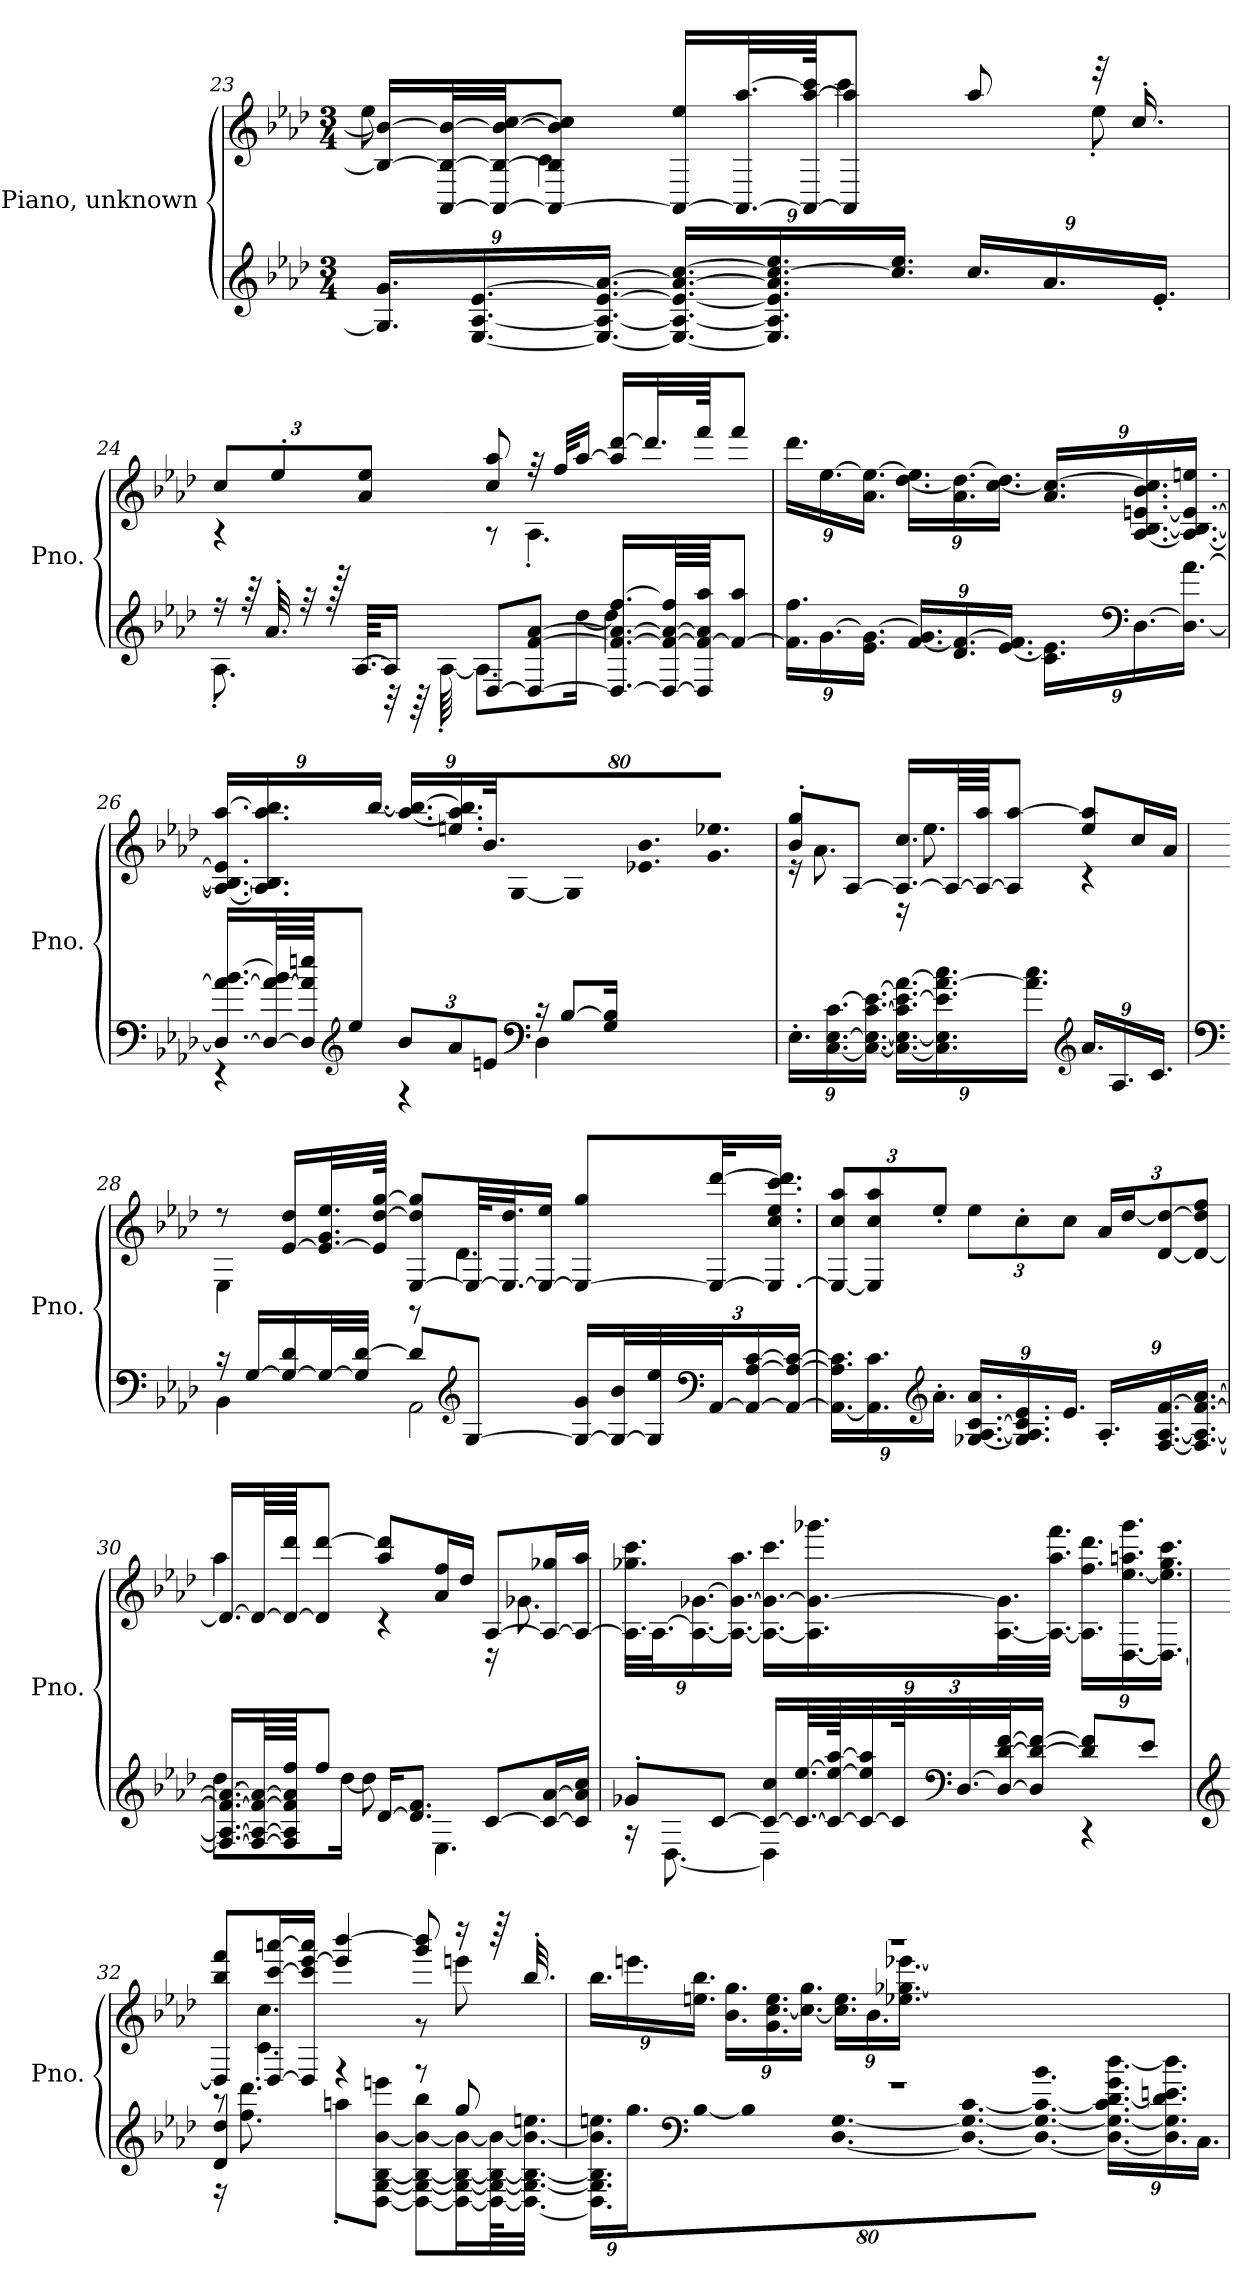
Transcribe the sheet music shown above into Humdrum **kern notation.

**kern	**kern
*part1	*part1
*staff2	*staff1
*I"Piano, unknown	*
*I'Pno.	*
!!LO:LB:g=z
*clefG2	*clefG2
*k[b-e-a-d-]	*k[b-e-a-d-]
*M3/4	*M3/4
*Xbrackettup	*
=23	=23
*	*^
18.G/] 18.g/LL	16B-/_ 16b-/_LL	8ee-\
.	[32AA-/ 32B-/_ 32b-/_L	.
[18.E-/ [18.A-/ [18.e-/	.	.
.	32AA-/_ 32B-/_ 32b-/_ [32cc/JJ	.
.	8AA-/_ 8B-/] 8b-/] 8cc/]J	4c\
18.E-/_ 18.A-/_ 18.e-/_ [18.a-/JJ	.	.
18.E-/_ 18.A-/_ 18.e-/_ 18.a-/_ [18.cc/LL	16AA-/_ 16ee-/LL	.
.	32.AA-/_ [32.aa-/L	.
18.E-/] 18.A-/] 18.e-/] 18.a-/] 18.cc/_ 18.ee-/	.	.
.	64AA-/_ 64aa-/_ 64ccc/JJK	.
.	8AA-/] 8aa-/]J	4ccc\
18.cc/] 18.ee-/JJ	.	.
18.cc/LL	8aa-/	.
18.a-/	.	.
.	32r	8ee-'\
.	16.cc'/	.
18.e-'/JJ	.	.
!!LO:PB:g=z	!!
=24	=24	=24
*^	*	*
*	*	*Xbrackettup	*
16r	8.A-'\	12cc/L	4r
64r	.	.	.
32.a-'/	.	.	.
.	.	12ee-'/	.
32r	.	.	.
128r	.	.	.
[64.A-/KKLL	.	.	.
.	.	12a-/ 12ee-/J	.
16A-/JJ]	32r	.	.
.	64r	.	.
.	[64A-'\	.	.
[8D-/L	8.A-\L]	8cc/ 8aa-/	8r
8D-/_ [8f/ [8a-/J	.	32r	4.A-'\
.	.	32ff/KLL	.
.	[16dd-\Jk	[16aa-/JJ	.
16.D-/_ 16.f/_ 16.a-/_ [16.ff/LL	4dd-\]	16aa-/] [16ddd-/LL	.
.	.	32.ddd-/L]	.
64D-/_ 64f/_ 64a-/_ 64ff/]LL	.	.	.
64D-/] 64f/_ 64a-/] 64aa-/JJJ	.	64fff/JJK	.
8f/_ 8aa-/J	.	8fff/J	.
*v	*v	*	*
*	*v	*v
!!LO:LB:g=z
=25	=25
18.f\] 18.ff\LL	18.ddd-\LL
[18.g\	[18.ee-\
18.e-\ 18.g\_JJ	18.a-\ 18.ee-\_JJ
[18.f/ 18.g/]LL	[18.dd-\ 18.ee-\]LL
18.d-/ 18.f/_	18.a-\ 18.dd-\_
[18.e-/ 18.f/]JJ	[18.cc\ 18.dd-\]JJ
18.c\ 18.e-\]LL	18.a-/ 18.cc/_LL
*clefF4	*
[18.D-\	[18.A-/ [18.B-/ [18.en/ 18.b-/ 18.cc/]
18.D-\_ [18.a-\JJ	18.A-/_ 18.B-/_ 18.e/_ 18.een/JJ
!!LO:LB:g=z
=26	=26
*^	*
16.D-/_ 16.a-/_ [16.b-/LL	4r	18.A-/_ 18.B-/_ 18.e/] [18.aa-/LL
.	.	18.A-/] 18.B-/] 18.aa-/] 18.bb-/
64D-/_ 64a-/_ 64b-/]LL	.	.
64D-/] 64a-/] 64een/JJJ	.	.
*clefG2	*	*
8ee/J	.	.
.	.	[18.bb-/JJ
12b-/L	4r	[18.aa-/ 18.bb-/_LL
12a-/	.	18.een/ 18.aa-/] 18.bb-/]
12en/J	.	36.b-/JK
!	!	!LO:N:vis=8
.	.	[640%71G/
*clefF4	*	*
16r	4D-\	.
[8B-/L	.	.
!	!	!LO:N:vis=64
.	.	640%9G/KKL]
.	.	18.e-X/ 18.b-/
.	.	18.g/ 18.ee-X/JJ
16G/ 16B-/]Jk	.	.
*v	*v	*
!!LO:LB:g=z
=27	=27
*	*^
18.E-'\LL	8b-/' 8gg/'L	16r
.	.	8.a-\
[18.C\ [18.E-\ [18.c\	.	.
.	[8A-/J	.
18.C\_ 18.E-\_ 18.c\_ [18.e-\JJ	.	.
18.C\_ 18.E-\_ 18.c\] 18.e-\_ [18.a-\LL	16.A-/_ 16.cc/LL	16r
.	.	8.ee-\
18.C\] 18.E-\] 18.e-\] 18.a-\_ 18.cc\	.	.
.	64A-/LL_	.
.	64A-/_ 64aa-/JJJ	.
.	8A-/] [8aa-/J	.
18.a-\] 18.cc\JJ	.	.
*clefG2	*	*
18.a-/LL	8ee-/ 8aa-/]L	4r
18.A-/	.	.
.	16cc/L	.
18.c/JJ	.	.
.	16a-/JJ	.
!!LO:LB:g=z	!!
=28	=28	=28
*clefF4	*	*
*^	*	*
16r	4BB-\	8r	4E-\
[16G/LL	.	.	.
16G/_ 16d-/	.	[16e-/ 16dd-/LL	.
32G/L_	.	32.e-/_ 32.g/ 32.ee-/L	.
32G/] [32d-/JJJ	.	.	.
.	.	64e-/] [64dd-/ [64gg/JJJk	.
8d-/L]	2AA-\	[8E-/ 8dd-/] 8gg/]L	8r
*clefG2	*	*	*
[8G/J	.	64E-/KLL_	4.d-\
.	.	32.E-/_ 32.dd-/J	.
.	.	16E-/_ 16ee-/JJ	.
16G/_ 16g/LL	.	8E-/_ 8gg/L	.
32G/_ 32b-/L	.	.	.
32G/] 32ee-/	.	.	.
*clefF4	*	*	*
[48AA-/J	.	32E-/_ [32ddd-/KL	.
24AA-/_ [24A-/ [24c/	.	.	.
.	.	16.E-/_ 16.cc/ 16.ee-/ 16.ccc/ 16.ddd-/]JJ	.
16AA-/_ 16A-/_ 16c/_JJ	.	.	.
*v	*v	*	*
*	*v	*v
!!LO:LB:g=z
=29	=29
18.AA-\_ 18.A-\] 18.c\]LL	12E-/_ 12cc/ 12aa-/L
18.AA-\] 18.c\	12E-/] 12cc/ 12aa-/
*clefG2	*
18.a-'\JJ	12ee-'/J
[18.G-X/ [18.A-/ [18.c/ 18.a-/LL	12ee-\L
18.G-/] 18.A-/] 18.c/] 18.e-/	12cc'\
18.e-/JJ	12cc\J
18.A-'/LL	24a-/LL
.	[24dd-/J
[18.F/ [18.A-/ [18.f/	[12d-/ 12dd-/_
18.F/_ 18.A-/_ 18.f/_ [18.a-/JJ	12d-/_ 12dd-/] 12ff/J
=30	=30
*^	*^
16.F/_ 16.A-/_ 16.f/_ 16.a-/_LL	8.dd-\L	16.d-/LL_	4aa-\
64F/_ 64A-/_ 64f/_ 64a-/_LL	.	64d-/LL_	.
64F/] 64A-/] 64f/] 64a-/] 64ff/JJJ	.	64d-/_ 64ddd-/JJJ	.
8ff/J	.	8d-/] [8ddd-/J	.
.	[16dd-\Jk	.	.
[16d-/KL	8dd-\]	8aa-/ 8ddd-/]L	4r
8.d-/] 8.f/J	.	.	.
.	4.E-\	16a-/ 16ff/L	.
.	.	16dd-/JJ	.
[8c/L	.	[8A-/L	16r
.	.	.	8.g-X\
16c/_ [16a-/L	.	16A-/_ 16gg-X/L	.
16c/] 16a-/] 16cc/JJ	.	16A-/_ 16aa-/JJ	.
*	*	*v	*v
!!LO:PB:g=z
=31	=31	=31
8g-X'/L	16r	36.A-\] 36.gg-X\ 36.ccc\LLL
.	.	[36.A-\J
.	[8.D-\	.
.	.	18.A-\_ [18.g-X\
[8c/J	.	.
.	.	18.A-\_ 18.g-\_ 18.aa-\JJ
16c/_ 16cc/LL	4D-\]	18.A-\_ 18.g-\_ 18.ccc\LL
64.c/_ [64.ee-/LL	.	.
.	.	18.A-\] 18.g-\_ 18.ggg-X\
128c/_ 128ee-/_ [128aa-/JK	.	.
32c/_ 32ee-/] 32aa-/]	.	.
96c/K]	.	.
*clefF4	*	*
[48.D-/	.	.
48D-/_ [48d-/ [48f/J	.	[36.A-\ 36.g-\]L
16D-/] 16d-/_ 16f/_JJ	.	.
.	.	36.A-\_ 36.aa-\ 36.fff\JJJ
8d-/] 8f/]L	4r	18.A-\] 18.ff\ 18.ddd-\LL
.	.	[18.D-\ [18.ee-\ 18.aan\ 18.ggg-\
8e-/J	.	.
.	.	18.D-\_ 18.ee-\] 18.gg-\ 18.ccc\JJ
!!LO:LB:g=z
=32	=32	=32
*clefG2	*	*
*	*	*^
4d-/ 4dd-/	16r	8D-/] 8bb-/ 8fff/L	8r
.	8.ff\ 8.ddd-\	.	.
.	.	[16D-/ [16ccc/ [16aaan/L	4.c\' 4.cc\'
.	.	16D-/] 16ccc/] [16eee-/ 16aaa/]JJ	.
4r	8aan'\L	4eee-/] [4bbb-/	.
.	[8D-\ [8G\ [8B-\ [8b-\ 8eeen\J	.	.
8r	8D-\_ 8G\_ 8B-\_ 8b-\_ 8bb-\L	8ggg/ 8bbb-/]	8r
8gg/	16D-\_ 16G\_ 16B-\_ 16b-\_L	16r	8eeen\
.	64D-\_ 64G\_ 64B-\_ 64b-\_KL	64r	.
.	32.D-\_ 32.G\_ 32.B-\_ 32.b-\_ 32.een\JJJ	32.bb-'/	.
=33	=33	=33	=33
2.r	18.D-\] 18.G\] 18.B-\] 18.b-\] 18.een\LL	2.r	18.bb-\LL
.	18.gg\J	.	18.eeen\
*clefF4	*	*	*
!	!LO:N:vis=8	!	!
.	[640%71B-\	.	18.een\ 18.bb-\JJ
.	.	.	18.b-\ 18.gg\LL
!	!LO:N:vis=64	!	!
.	640%9B-\KLL]	.	.
.	[36.D-\ [36.G\J	.	.
.	18.D-\_ 18.G\_ [18.c\	.	18.g\ [18.cc\ 18.ee\
.	18.D-\_ 18.G\_ 18.c\_ 18.b-\JJ	.	18.cc\_ 18.gg\JJ
.	18.D-\_ 18.G\_ 18.c\] [18.d-\ 18.g\ [18.dd-\LL	.	18.cc\] 18.ee\LL
.	18.D-\] 18.G\] 18.d-\] 18.en\ 18.dd-\]	.	18.b-\
.	[18.C\JJ	.	18.ee-X\ [18.gg-X\ [18.eee-X\JJ
*v	*v	*	*
*	*v	*v
=	=
*-	*-
